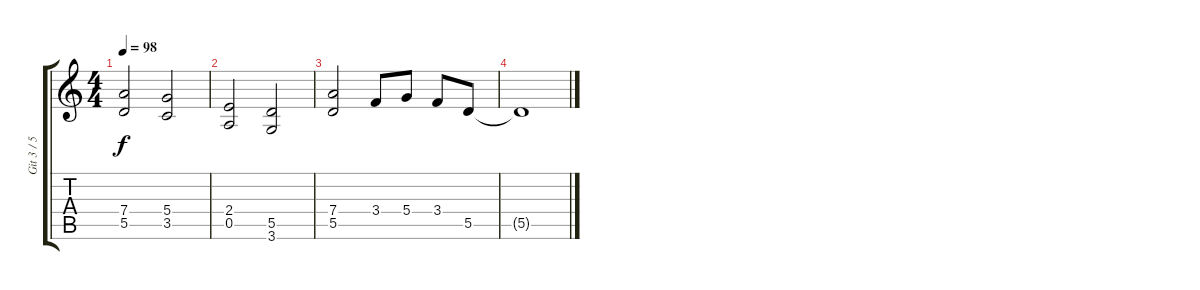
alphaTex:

\track ("Git 3 / 5" "Git 3 / 5") {instrument overdrivenguitar}
\staff {score tabs}
\tuning (E4 B3 G3 D3 A2 E2) {hide}
\ts (4 4)
\tempo 98
\clef g2
\ks c
(7.4 5.5).2{dy f} (5.4 3.5).2 |
(2.4 0.5).2 (5.5 3.6).2 |
(7.4 5.5).2 3.4.8 5.4.8 3.4.8 5.5.8 |
5.5{t}.1
